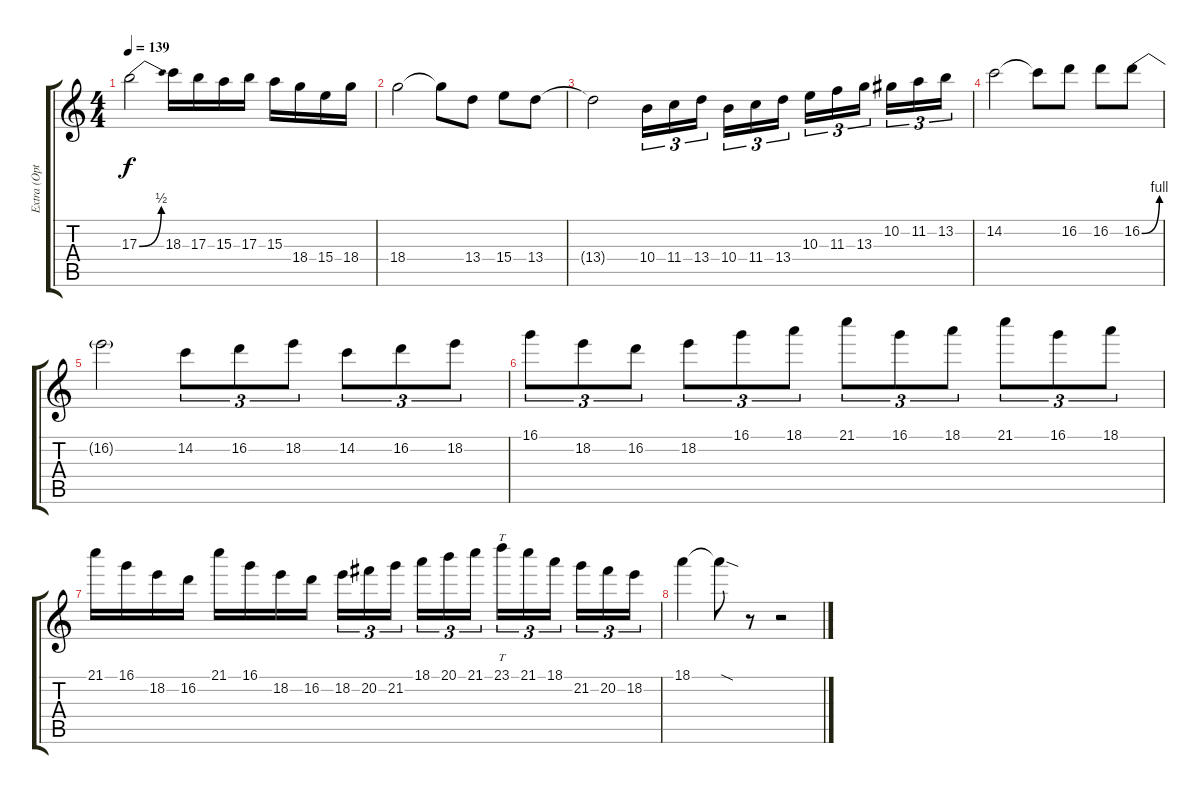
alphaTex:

\track ("Extra (Optional)" "Extra (Opt") {instrument distortionguitar}
\staff {score tabs}
\tuning (Eb4 Bb3 Gb3 Db3 Ab2 Db2) {hide}
\ts (4 4)
\tempo 139
\clef g2
\ks c
17.3{be (bend 0 0 60 2)}.2{dy f} 18.3.16 17.3.16 15.3.16 17.3.16 15.3.16 18.4.16 15.4.16 18.4.16 |
18.4.2 18.4{t}.8 13.4.8 15.4.8 13.4.8 |
13.4{t}.2 10.4.16{tu (3 2)} 11.4.16{tu (3 2)} 13.4.16{tu (3 2) beam splitsecondary} 10.4.16{tu (3 2)} 11.4.16{tu (3 2)} 13.4.16{tu (3 2)} 10.3.16{tu (3 2)} 11.3.16{tu (3 2)} 13.3.16{tu (3 2) beam splitsecondary} 10.2.16{tu (3 2)} 11.2.16{tu (3 2)} 13.2.16{tu (3 2)} |
14.2.2 14.2{t}.8 16.2.8 16.2.8 16.2{be (bend 0 0 60 4)}.8 |
16.2{t}.2 14.2.8{tu (3 2)} 16.2.8{tu (3 2)} 18.2.8{tu (3 2)} 14.2.8{tu (3 2)} 16.2.8{tu (3 2)} 18.2.8{tu (3 2)} |
16.1.8{tu (3 2)} 18.2.8{tu (3 2)} 16.2.8{tu (3 2)} 18.2.8{tu (3 2)} 16.1.8{tu (3 2)} 18.1.8{tu (3 2)} 21.1.8{tu (3 2)} 16.1.8{tu (3 2)} 18.1.8{tu (3 2)} 21.1.8{tu (3 2)} 16.1.8{tu (3 2)} 18.1.8{tu (3 2)} |
21.1.16 16.1.16 18.2.16 16.2.16 21.1.16 16.1.16 18.2.16 16.2.16 18.2.16{tu (3 2)} 20.2.16{tu (3 2)} 21.2.16{tu (3 2) beam splitsecondary} 18.1.16{tu (3 2)} 20.1.16{tu (3 2)} 21.1.16{tu (3 2)} 23.1.16{tt tu (3 2)} 21.1.16{tu (3 2)} 18.1.16{tu (3 2) beam splitsecondary} 21.2.16{tu (3 2)} 20.2.16{tu (3 2)} 18.2.16{tu (3 2)} |
18.1.4 18.1{sod t}.8 r.8 r.2
